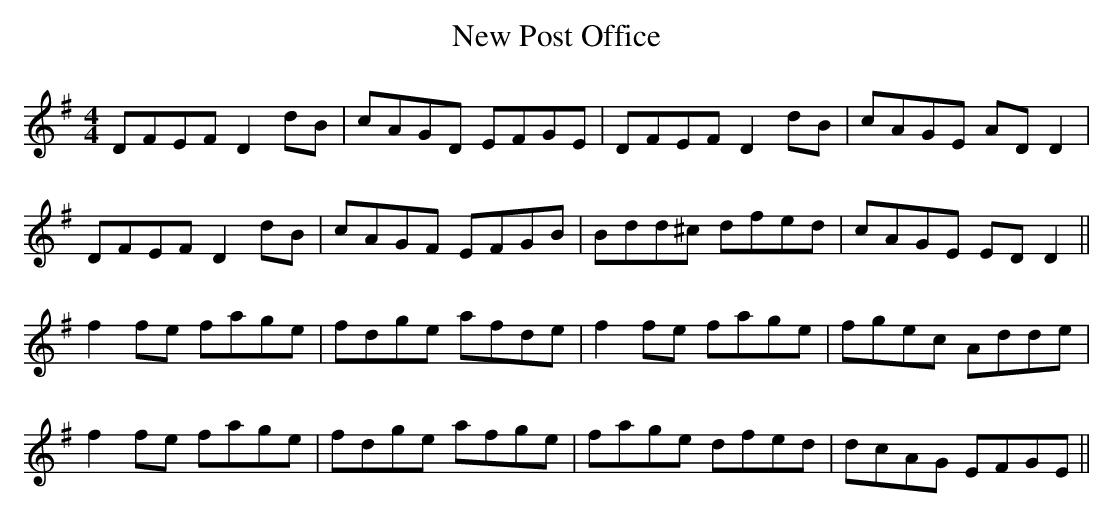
X:1
T: New Post Office
M: 4/4
L: 1/8
K: Dmix
DFEF D2 dB|cAGD EFGE|DFEF D2 dB|cAGE AD D2 |
DFEF D2 dB|cAGF EFGB|Bdd^c dfed|cAGE ED D2 ||
f2 fe fage|fdge afde|f2 fe fage|fgec Adde |
f2 fe fage|fdge afge|fage dfed|dcAG EFGE ||
